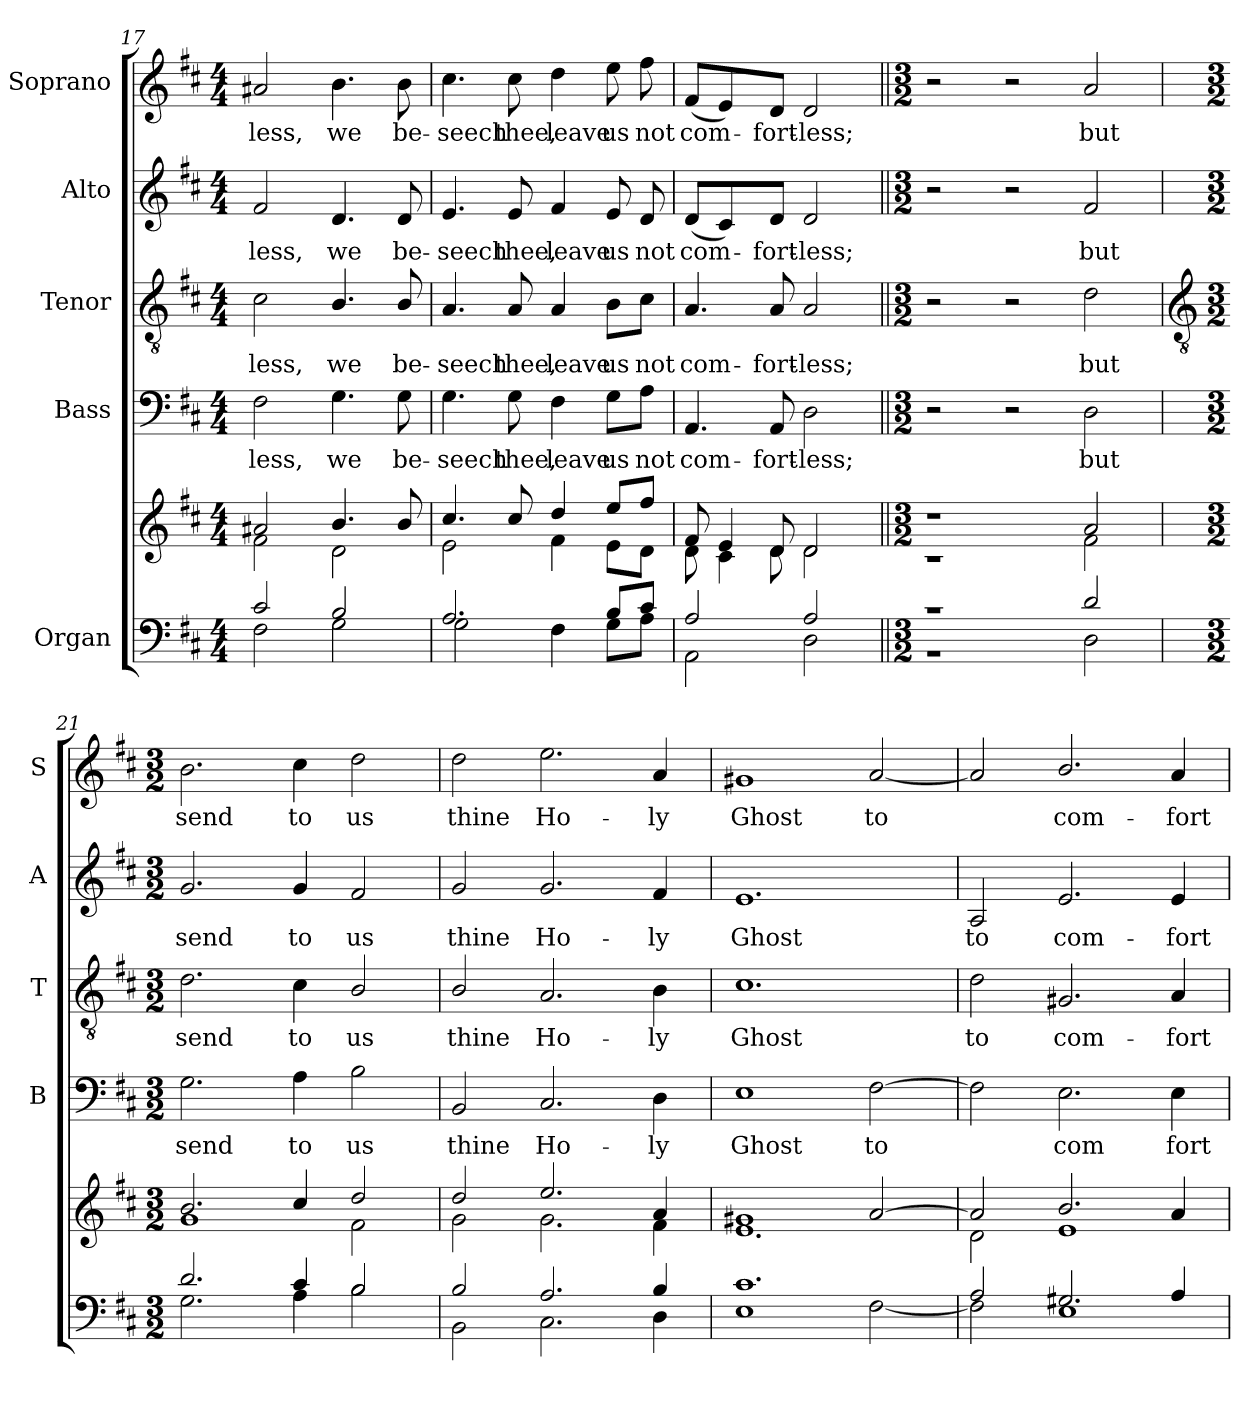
**kern	**kern	**kern	**text	**kern	**text	**kern	**text	**kern	**text
*part5	*part5	*part4	*part4	*part3	*part3	*part2	*part2	*part1	*part1
*staff6	*staff5	*staff4	*staff4	*staff3	*staff3	*staff2	*staff2	*staff1	*staff1
*I"Organ	*	*I"Bass	*	*I"Tenor	*	*I"Alto	*	*I"Soprano	*
*	*	*I'B	*	*I'T	*	*I'A	*	*I'S	*
*clefF4	*clefG2	*clefF4	*	*clefGv2	*	*clefG2	*	*clefG2	*
*k[f#c#]	*k[f#c#]	*k[f#c#]	*	*k[f#c#]	*	*k[f#c#]	*	*k[f#c#]	*
*D:	*D:	*D:	*	*D:	*	*D:	*	*D:	*
*M4/4	*M4/4	*M4/4	*	*M4/4	*	*M4/4	*	*M4/4	*
=17	=17	=17	=17	=17	=17	=17	=17	=17	=17
*^	*^	*	*	*	*	*	*	*	*
!	!	!	!	!	!LO:LY:b	!	!LO:LY:b	!	!LO:LY:b	!	!LO:LY:b
2c#/	2F#\	2a#X/	2f#\	2F#	-less,	2c#	-less,	2f#	-less,	2a#X	-less,
!	!	!	!	!	!LO:LY:b	!	!LO:LY:b	!	!LO:LY:b	!	!LO:LY:b
2B/	2G\	4.b/	2d\	4.G	we	4.B/	we	4.d	we	4.b	we
!	!	!	!	!	!LO:LY:b	!	!LO:LY:b	!	!LO:LY:b	!	!LO:LY:b
.	.	8b/	.	8G	be-	8B/	be-	8d	be-	8b	be-
=18	=18	=18	=18	=18	=18	=18	=18	=18	=18	=18	=18
!	!	!	!	!	!LO:LY:b	!	!LO:LY:b	!	!LO:LY:b	!	!LO:LY:b
2.A/	2G\	4.cc#/	2e\	4.G	-seech	4.A	-seech	4.e	-seech	4.cc#	-seech
!	!	!	!	!	!LO:LY:b	!	!LO:LY:b	!	!LO:LY:b	!	!LO:LY:b
.	.	8cc#/	.	8G	thee,	8A	thee,	8e	thee,	8cc#	thee,
!	!	!	!	!	!LO:LY:b	!	!LO:LY:b	!	!LO:LY:b	!	!LO:LY:b
.	4F#\	4dd/	4f#\	4F#	leave	4A	leave	4f#	leave	4dd	leave
!	!	!	!	!	!LO:LY:b	!	!LO:LY:b	!	!LO:LY:b	!	!LO:LY:b
8B/L	8G\L	8ee/L	8e\L	8G\L	us	8B\L	us	8e	us	8ee	us
!	!	!	!	!	!LO:LY:b	!	!LO:LY:b	!	!LO:LY:b	!	!LO:LY:b
8c#/J	8A\J	8ff#/J	8d\J	8A\J	not	8c#\J	not	8d	not	8ff#	not
=19	=19	=19	=19	=19	=19	=19	=19	=19	=19	=19	=19
!	!	!	!	!	!LO:LY:b	!	!LO:LY:b	!	!LO:LY:b	!	!LO:LY:b
2A/	2AA\	8f#/	8d\	4.AA	com-	4.A	com-	(<8dL	com-	(<8f#L	com-
.	.	4e/	4c#\	.	.	.	.	4c#)	.	4e)	.
!	!	!	!	!	!LO:LY:b	!	!LO:LY:b	!	!LO:LY:b	!	!LO:LY:b
.	.	8d/	8d\	8AA	-fort-	8A	-fort-	8dJ	fort-	8dJ	fort-
!	!	!	!	!	!LO:LY:b	!	!LO:LY:b	!	!LO:LY:b	!	!LO:LY:b
2A/	2D\	2d/	2d\	2D	-less;	2A	-less;	2d	-less;	2d	-less;
=20||	=20||	=20||	=20||	=20||	=20||	=20||	=20||	=20||	=20||	=20||	=20||
*M3/2	*	*M3/2	*	*M3/2	*	*M3/2	*	*M3/2	*	*M3/2	*
1r	1r	1r	1r	2r	.	2r	.	2r	.	2r	.
.	.	.	.	2r	.	2r	.	2r	.	2r	.
!	!	!	!	!	!LO:LY:b	!	!LO:LY:b	!	!LO:LY:b	!	!LO:LY:b
2d/	2D\	2a/	2f#\	2D	but	2d	but	2f#	but	2a	but
!!LO:LB:g=z
=21	=21	=21	=21	=21	=21	=21	=21	=21	=21	=21	=21
*	*	*	*	*	*	*clefGv2	*	*	*	*	*
*M3/2	*	*M3/2	*	*M3/2	*	*M3/2	*	*M3/2	*	*M3/2	*
!	!	!	!	!	!LO:LY:b	!	!LO:LY:b	!	!LO:LY:b	!	!LO:LY:b
2.d/	2.G\	2.b/	1g\	2.G	send	2.d	send	2.g	send	2.b	send
!	!	!	!	!	!LO:LY:b	!	!LO:LY:b	!	!LO:LY:b	!	!LO:LY:b
4c#/	4A\	4cc#/	.	4A	to	4c#	to	4g	to	4cc#	to
!	!	!	!	!	!LO:LY:b	!	!LO:LY:b	!	!LO:LY:b	!	!LO:LY:b
2B/	2B\	2dd/	2f#\	2B	us	2B/	us	2f#	us	2dd	us
=22	=22	=22	=22	=22	=22	=22	=22	=22	=22	=22	=22
!	!	!	!	!	!LO:LY:b	!	!LO:LY:b	!	!LO:LY:b	!	!LO:LY:b
2B/	2BB\	2dd/	2g\	2BB	thine	2B/	thine	2g	thine	2dd	thine
!	!	!	!	!	!LO:LY:b	!	!LO:LY:b	!	!LO:LY:b	!	!LO:LY:b
2.A/	2.C#\	2.ee/	2.g\	2.C#	Ho-	2.A	Ho-	2.g	Ho-	2.ee	Ho-
!	!	!	!	!	!LO:LY:b	!	!LO:LY:b	!	!LO:LY:b	!	!LO:LY:b
4B/	4D\	4a/	4f#\	4D	-ly	4B	-ly	4f#	-ly	4a	-ly
=23	=23	=23	=23	=23	=23	=23	=23	=23	=23	=23	=23
!	!	!	!	!	!LO:LY:b	!	!LO:LY:b	!	!LO:LY:b	!	!LO:LY:b
1.c#/	1E\	1g#X/	1.e\	1E	Ghost	1.c#	Ghost	1.e	Ghost	1g#X	Ghost
!	!	!	!	!	!LO:LY:b	!	!	!	!	!	!LO:LY:b
.	[2F#\	[2a/	.	[2F#	to	.	.	.	.	[2a	to
=24	=24	=24	=24	=24	=24	=24	=24	=24	=24	=24	=24
!	!	!	!	!	!	!	!LO:LY:b	!	!LO:LY:b	!	!
2A/	2F#\]	2a/]	2d\	2F#]	.	2d	to	2A	to	2a]	.
!	!	!	!	!	!LO:LY:b	!	!LO:LY:b	!	!LO:LY:b	!	!LO:LY:b
2.G#X/	1E\	2.b/	1e\	2.E	com	2.G#X	com-	2.e	com-	2.b/	com-
!	!	!	!	!	!LO:LY:b	!	!LO:LY:b	!	!LO:LY:b	!	!LO:LY:b
4A/	.	4a/	.	4E	fort	4A	-fort	4e	-fort	4a	-fort
*v	*v	*	*	*	*	*	*	*	*	*	*
*	*v	*v	*	*	*	*	*	*	*	*
=	=	=	=	=	=	=	=	=	=
*-	*-	*-	*-	*-	*-	*-	*-	*-	*-
